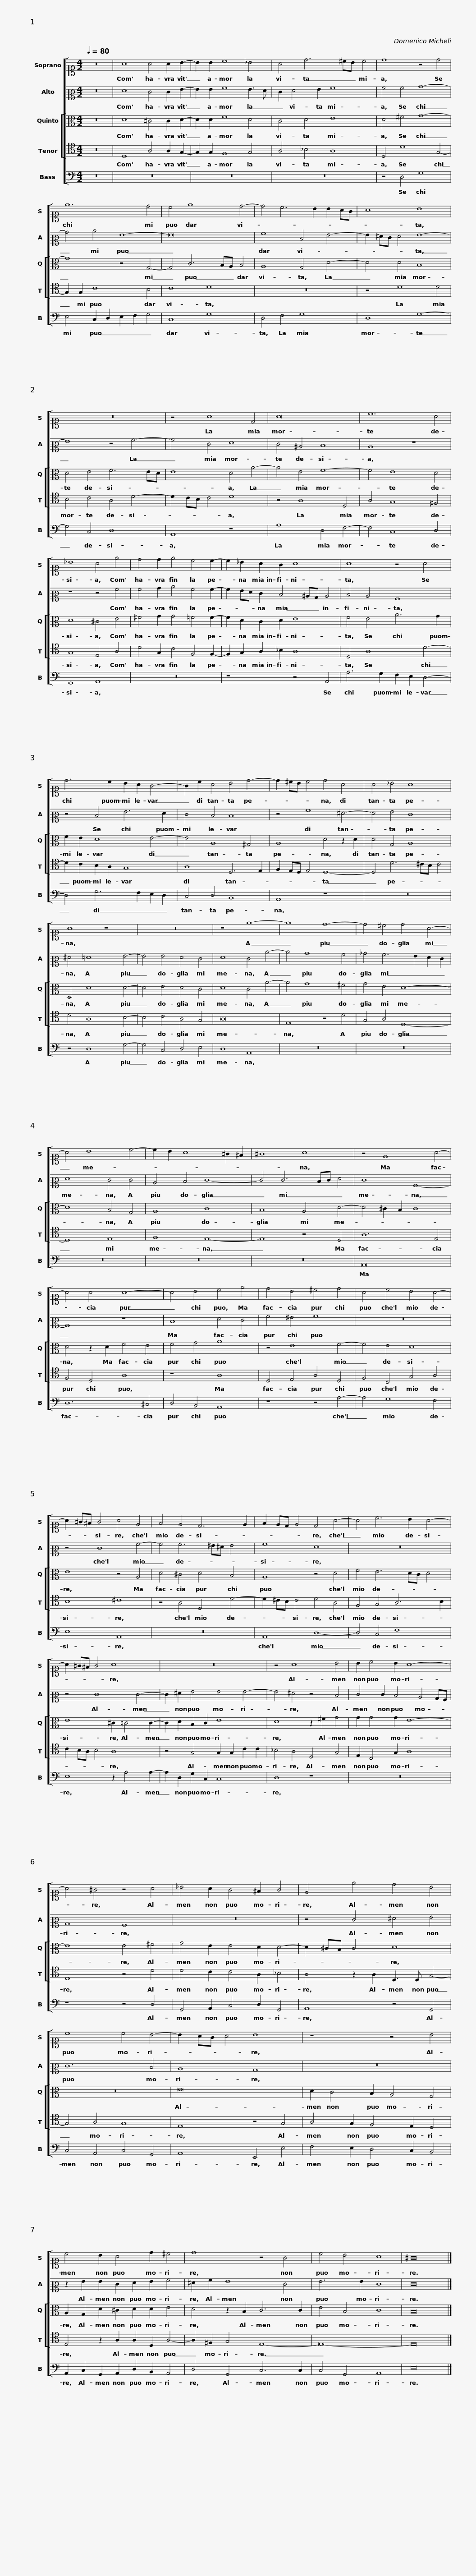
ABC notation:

X:1
%%score [ 1 2 [ 3 4 ] 5 ]
L:1/8
Q:1/4=80
M:4/2
I:linebreak $
K:C
V:1 alto1
V:2 alto2
V:3 alto
V:4 tenor
V:5 bass
V:1
 z16 | A8 A4 A2 B2- | B2 B2 c8 _B4 | A4 d6 ^cB c4 |$ d8 z4 d4 | %5
 e12 d4 | c4 e8 d4- | d4 c6 B2 B2 AG |$ A8 B8 | z16 | %10
 z4 A8 D4 | A16 |$ c12 A4 | _B8 A4 e4 | d4 d2 e4 c4 c2- | %15
 c2 _B2 A2 G2 A8 |$ A8 z4 A4 | d6 c2 B2 A2 G4- | G2 c2 A4 B4 d4- |$ d2 ^cB c4 d4 A4 | %20
 A4 _B4 A8 | A8 z8 | z16 |$ z8 e8- | e8 d8- | %25
 d4 ^c4 d4 A4- | A4 B8 c4- |$ c2 B2 A8 ^G2 ^F2 | ^G8 A8 | z4 E8 A4- | %30
 A4 A4 A8- |$ A4 B4 c4 e4 | d4 B4 ^c4 d4 | A4 c4 B4 A4- | A2 ^G^F G4 A4 E4 |$ %35
 F4 E4 D6 E2 | F2 ED E4 D4 A4- | A4 c6 B2 A4- | A2 ^G^F G4 A8 |$ z16 | %40
 z4 A8 B4 | B2 c4 B2 A8- |$ A4 ^G4 z4 A4 | _B4 A2 G4 ^F2 G4 | E4 e4 d4 B4 | %45
 c8 c4 B4- |$ B2 AG A4 B8 | z8 z4 B4 | c4 B2 A4 d2 ^c4 |$ d8 z4 G4 | %50
 c4 B4 A8 | ^G16 |] %52
V:2
 z16 | F8 E4 E2 G2- | G2 G2 A8 G3 F | E2 F4 G2 A8 |$ A4 A4 B8- | %5
 B4 c4 G8- | G16 | A8 D4 G4- |$ G2 ^FE F4 G8- | G8 z4 A4- | %10
 A4 E4 F8 | E4 ^C4 D8 |$ C8 z8 | z8 z4 A4 | A4 B2 c4 A4 A2- | %15
 A2 GF E2 D4 ^CB, C4 |$ D4 C4 A,8 | z4 D4 G6 F2 | E4 D4 D8 |$ z4 A8 ^F4- | %20
 F4 G4 E8 | ^F4 =F8 G4- | G4 G4 F4 E4 |$ F8 E4 c4- | c4 B8 A4 | %25
 _B4 A6 G2 F2 E2 | F8 E4 E4 |$ C4 D4 E8- | E4 E6 DE F4 | E8 A,8- | %30
 A,8 z8 |$ D8 F4 E4 | A4 ^G4 A8 | z16 | z4 E8 A4- |$ %35
 A4 A6 ^G^F G4 | A8 F8 | z16 | z4 E8 E4- |$ E2 ^F2 G4 G4 G4- | %40
 G4 ^F4 z4 D4 | E4 E2 D4 C4 B,A, |$ B,8 A,8 | z16 | z4 E4 ^F4 G4 | %45
 E12 D4 |$ C8 B,8 | z16 | z2 G2 G2 E2 F2 G2 A4 |$ ^F2 A2 G8 E4 | %50
 G6 G2 E8 | E16 |] %52
V:3
 z16 | D8 ^C4 C2 D2- | D2 D2 F8 D4 | C4 D4 E8 |$ D4 ^F4 G8- | %5
 G8 z4 G,4- | G,4 C6 B,A, B,4 | A,8 G,4 D4- |$ D4 D4 B,8 | D4 E4 F6 ED | %10
 E8 D4 A4- | A4 E4 F8- |$ F4 E8 D4 | D8 ^C4 E4 | ^F4 G2 G4 =F4 F2- | %15
 F2 D2 C2 D2 E8 |$ F4 E4 A6 G2 | F2 E2 D8 E4- | E4 A,8 ^G,4 |$ A,8 D4 z2 D2 | %20
 D4 G,4 A,8 | D,4 D8 D4- | D4 E4 D4 C4 |$ D8 C4 A4- | A4 G8 ^F4 | %25
 G4 E4 D8- | D8 B,4 G,4 |$ A,8 C8 | B,8 A,4 D4- | D4 ^C2 B,2 C8 | %30
 D4 z2 D2 F4 E4 |$ F4 G4 A8 | z4 E8 F4- | F4 E4 D8 | E8 z4 A,4 |$ %35
 D4 ^C4 D4 B,4 | A,8 z4 D4 | F4 E6 DC D4 | E8 ^C2 =C4 C2- |$ C2 D2 B,2 C2 E8 | %40
 D8 z2 ^F2 G4 | G2 G4 G2 E8- |$ E8 E4 ^F4 | G4 E2 E4 D2 D4- | D2 ^CB, C4 D8 | %45
 z16 |$ E16 | D2 C4 B,2 A,4 G,4 | A,2 G,2 D2 ^C2 D2 D2 E4 |$ D4 z2 B,2 C6 C2 | %50
 E4 B,4 C8 | B,16 |] %52
V:4
 z16 | D,8 A,4 A,2 G,2- | G,2 G,2 F,8 G,4 | A,4 _B,4 A,8 |$ D,4 D8 G,4- | %5
 G,2 G,2 C8 B,4 | C8 D8 | z16 |$ z4 D8 D4 | B,4 C4 A,4 D4- | %10
 D2 CB, C4 D8 | z4 A,8 D,4 |$ A,4 G,8 ^F,4 | G,8 E,4 A,4 | D4 G,2 C4 F,4 F,2- | %15
 F,2 G,2 A,2 _B,2 A,8 |$ D,4 A,8 D4- | D2 C2 B,2 A,2 G,8 | A,8 D,6 E,2 |$ F,2 E,D, E,4 D,8- | %20
 D,4 D6 ^CB, C4 | D4 A,8 B,4- | B,4 C4 A,4 G,4 |$ A,16 | E,8 z4 D4 | %25
 G,4 A,4 D,8- | D,8 E,8 |$ F,8 E,8- | E,8 z4 D,4 | A,12 E,4 | %30
 F,4 D,4 A,8 |$ z8 A,8 | D,4 E,4 A,4 D,4 | F,4 C,4 G,4 A,4 | B,8 ^C8 |$ %35
 z4 A,4 D,4 D4- | D2 ^CB, C4 D4 A,4 | F,4 G,4 A,6 B,2 | C2 B,A, B,4 A,8 |$ z4 G,4 G,2 G,2 C2 C2 | %40
 _B,4 A,4 D,4 G,4 | E,2 C,4 G,2 A,8 |$ E,8 z4 D4 | D4 C2 C4 A,2 _B,4 | A,4 z2 A,2 D,3 D, G,4- | %45
 G,4 A,4 G,8 |$ E,8 z4 G,4 | A,4 G,2 F,4 E,2 D,4 | E,4 z2 A,2 A,2 D,2 A,4- |$ A,2 ^F,2 G,4 E,8- | %50
 E,16- | E,16 |] %52
V:5
 z16 | z16 | z16 | z16 |$ z4 D,4 G,8 | %5
 E,4 C,2 D,2 E,2 F,2 G,4 | C,8 G,8 | D,4 F,4 G,8 |$ D,8 G,8- | G,4 C,4 D,8 | %10
 A,,8 z8 | A,8 D,4 F,4- |$ F,4 C,8 D,4 | G,,8 A,,8 | z16 | %15
 z8 z4 A,,4 |$ A,6 G,2 F,2 E,2 D,4- | D,4 G,6 F,2 E,2 D,2 | C,4 D,4 B,,8 |$ A,,8 z8 | %20
 z16 | z4 D,8 G,4- | G,4 C,4 D,4 E,4 |$ D,8 A,,8 | z16 | %25
 z16 | z16 |$ z16 | z16 | A,,16 | %30
 D,12 ^C,4 |$ D,4 B,,4 A,,8 | z8 z4 A,4- | A,4 G,8 F,4 | E,8 A,,8 |$ %35
 z16 | A,,8 D,8- | D,4 C,4 F,8 | E,8 z2 A,4 A,2- |$ A,2 D,2 G,2 C,2 C,8 | %40
 D,8 z8 | z16 |$ z8 z4 D,4 | G,,4 A,,2 C,4 D,2 G,,4 | A,,8 z4 G,,4 | %45
 C,4 A,,4 C,4 G,,4 |$ A,,8 E,,4 E,4 | F,4 E,2 D,4 C,2 B,,4 | A,,2 C,2 G,,2 A,,2 D,2 B,,2 A,,4 |$ D,4 G,,4 C,6 C,2 | %50
 C,4 G,,4 A,,8 | E,16 |] %52
